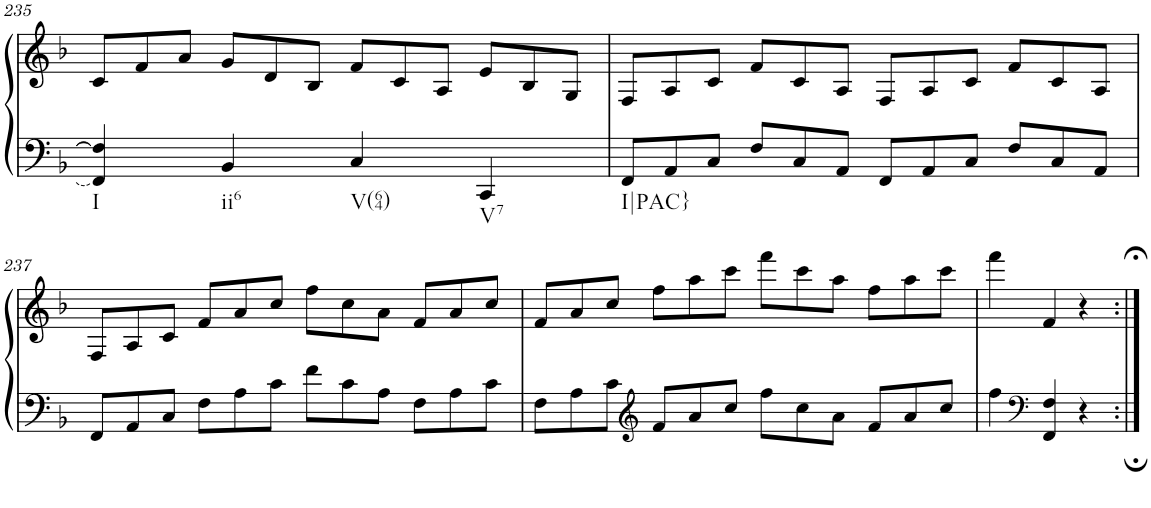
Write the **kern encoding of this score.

**kern	**kern
*part1	*part1
*staff2	*staff1
*I"unbenannt2	*
!!LO:PB:g=z
*clefF4	*clefG2
*k[b-]	*k[b-]
*M2/2	*M2/2
*	*Xtuplet
=235	=235
!LO:TX:b:t=I	!
4FF/] 4F/]	12c/L
.	12f/
.	12a/J
!LO:TX:b:t=ii6	!
4BB-/	12g/L
.	12d/
.	12B-/J
!LO:TX:b:t=V(64)	!
4C/	12f/L
.	12c/
.	12A/J
!LO:TX:b:t=V7	!
4CC/	12e/L
.	12B-/
.	12G/J
=236	=236
*Xtuplet	*
!LO:TX:b:t=I|PAC}	!
12FF/L	12F/L
12AA/	12A/
12C/J	12c/J
12F/L	12f/L
12C/	12c/
12AA/J	12A/J
12FF/L	12F/L
12AA/	12A/
12C/J	12c/J
12F/L	12f/L
12C/	12c/
12AA/J	12A/J
!!LO:LB:g=z
=237	=237
12FF/L	12F/L
12AA/	12A/
12C/J	12c/J
12F\L	12f/L
12A\	12a/
12c\J	12cc/J
12f\L	12ff\L
12c\	12cc\
12A\J	12a\J
12F\L	12f/L
12A\	12a/
12c\J	12cc/J
=238	=238
12F\L	12f/L
12A\	12a/
12c\J	12cc/J
*clefG2	*
12f/L	12ff\L
12a/	12aa\
12cc/J	12ccc\J
12ff\L	12fff\L
12cc\	12ccc\
12a\J	12aa\J
12f/L	12ff\L
12a/	12aa\
12cc/J	12ccc\J
=239	=239
4ff\	4fff\
*clefF4	*
4FF/ 4F/	4f/
4r;	4r;<
=:|!	=:|!
*-	*-
